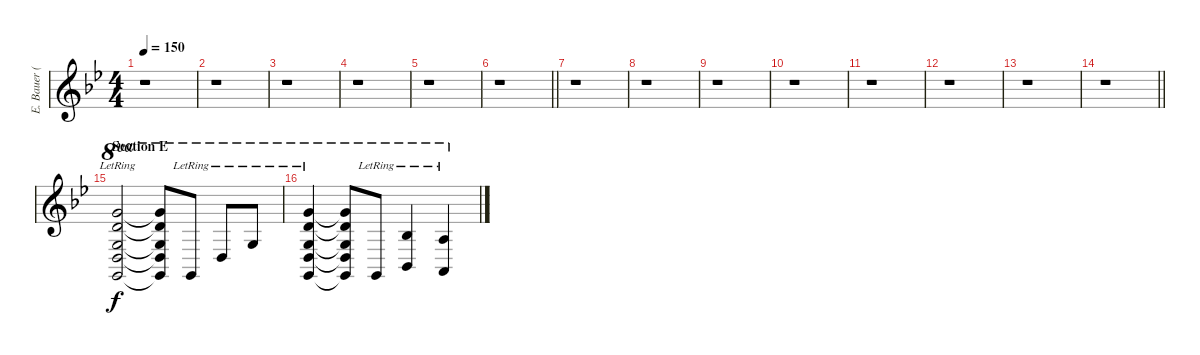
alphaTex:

\track ("E. Bauer (Keyboard)" "E. Bauer (") {instrument orchestralharp}
\staff {score}
\tuning (E4 B3 G3 D3 A2 E2) {hide}
\ts (4 4)
\tempo 150
\clef g2
\ks gminor
r.1{dy f} |
r.1 |
r.1 |
r.1 |
r.1 |
\barLineRight lightlight
r.1 |
r.1 |
r.1 |
r.1 |
r.1 |
r.1 |
r.1 |
r.1 |
\barLineRight lightlight
r.1 |
\section ("" "Section E")
(15.1{lr} 15.2{lr} 12.3{lr} 12.4{lr} 10.5{lr}).2{ot 8va instrument acousticgrandpiano} (15.1{t} 15.2{t} 12.3{t} 12.4{t} 10.5{t}).8{ot 8va} 10.5{lr}.8{ot 8va} 12.4{lr}.8{ot 8va} 12.3{lr}.8{ot 8va} |
(15.1{lr} 15.2{lr} 12.3{lr} 12.4{lr} 10.5{lr}).4{ot 8va} (15.1{t} 15.2{t} 12.3{t} 12.4{t} 10.5{t}).8{ot 8va} 10.5{lr}.8{ot 8va} (6.1{lr} 3.3{lr}).4{ot 8va} (5.1{lr} 2.3{lr}).4{ot 8va}
